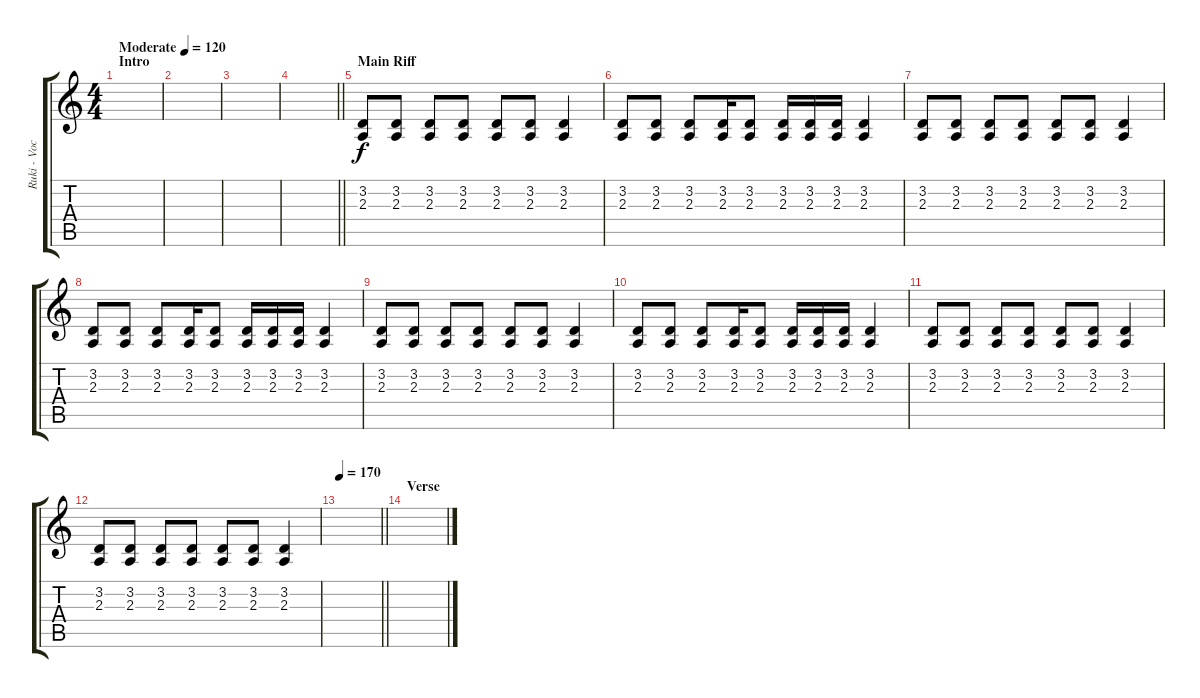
\track ("Ruki - Vocals" "Ruki - Voc") {instrument lead6voice}
\staff {score tabs}
\tuning (E4 B3 G3 D3 A2 E2) {hide}
\ts (4 4)
\section ("" "Intro")
\tempo (120 "Moderate")
\clef g2
\ks c
|
|
|
\barLineRight lightlight
|
\section ("" "Main Riff")
(3.2 2.3).8 (3.2 2.3).8 (3.2 2.3).8 (3.2 2.3).8 (3.2 2.3).8 (3.2 2.3).8 (3.2 2.3).4 |
(3.2 2.3).8 (3.2 2.3).8 (3.2 2.3).8 (3.2 2.3).16 (3.2 2.3).8 (3.2 2.3).16 (3.2 2.3).16 (3.2 2.3).16 (3.2 2.3).4 |
(3.2 2.3).8 (3.2 2.3).8 (3.2 2.3).8 (3.2 2.3).8 (3.2 2.3).8 (3.2 2.3).8 (3.2 2.3).4 |
(3.2 2.3).8 (3.2 2.3).8 (3.2 2.3).8 (3.2 2.3).16 (3.2 2.3).8 (3.2 2.3).16 (3.2 2.3).16 (3.2 2.3).16 (3.2 2.3).4 |
(3.2 2.3).8 (3.2 2.3).8 (3.2 2.3).8 (3.2 2.3).8 (3.2 2.3).8 (3.2 2.3).8 (3.2 2.3).4 |
(3.2 2.3).8 (3.2 2.3).8 (3.2 2.3).8 (3.2 2.3).16 (3.2 2.3).8 (3.2 2.3).16 (3.2 2.3).16 (3.2 2.3).16 (3.2 2.3).4 |
(3.2 2.3).8 (3.2 2.3).8 (3.2 2.3).8 (3.2 2.3).8 (3.2 2.3).8 (3.2 2.3).8 (3.2 2.3).4 |
(3.2 2.3).8 (3.2 2.3).8 (3.2 2.3).8 (3.2 2.3).8 (3.2 2.3).8 (3.2 2.3).8 (3.2 2.3).4 |
\tempo 170
\barLineRight lightlight
|
\section ("" "Verse")
